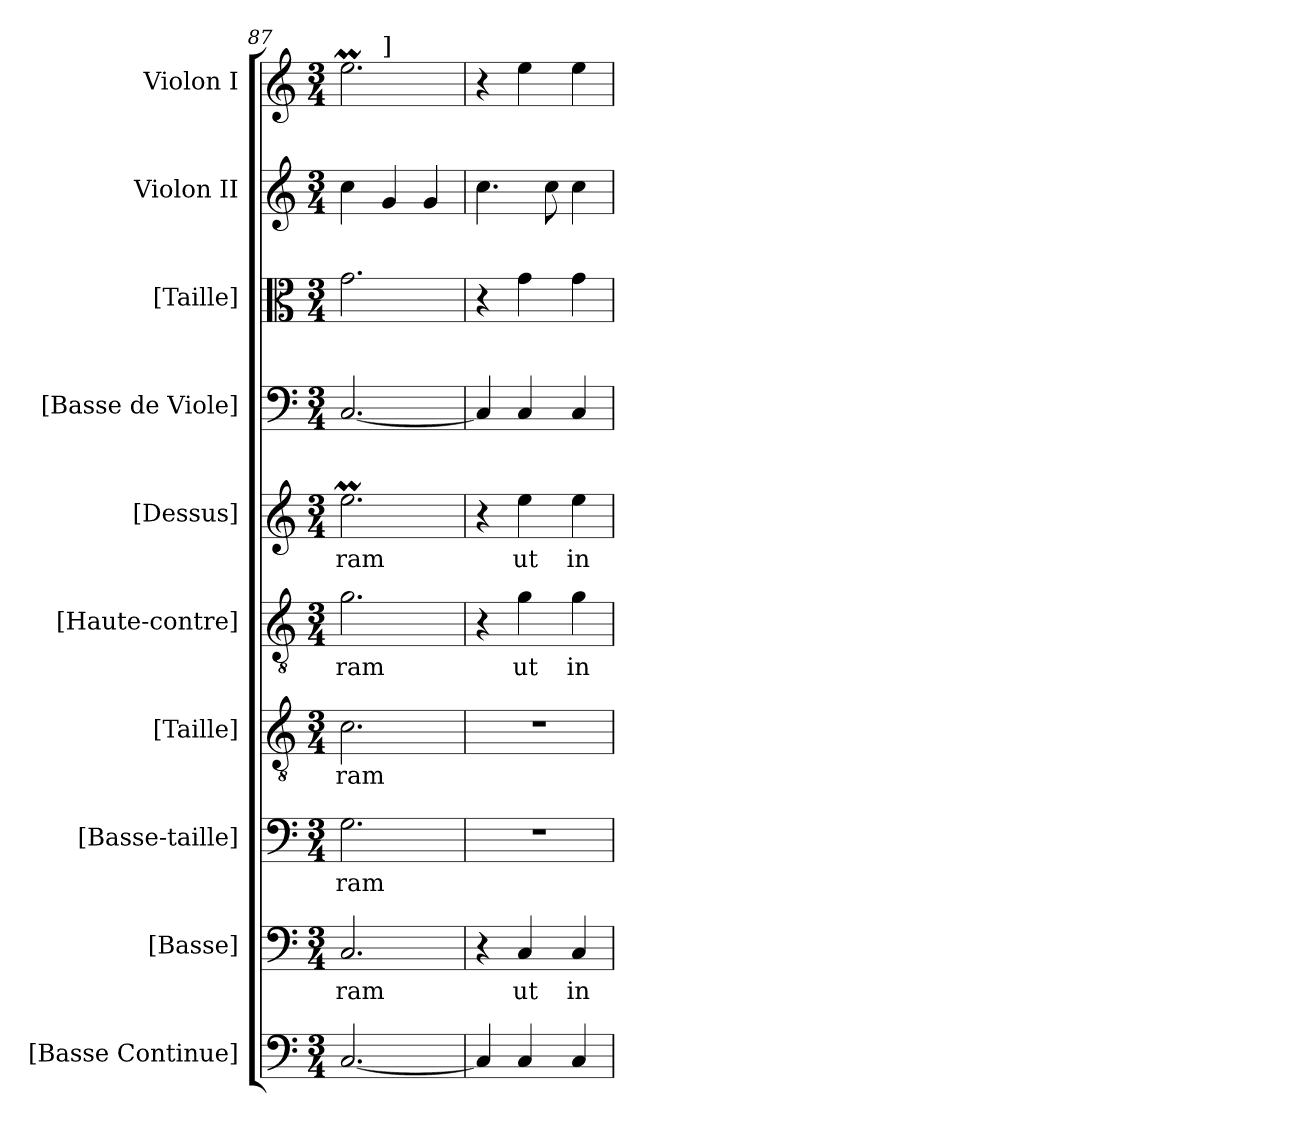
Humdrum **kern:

**kern	**kern	**text	**kern	**text	**kern	**text	**kern	**text	**kern	**text	**kern	**kern	**kern	**kern
*part10	*part9	*part9	*part8	*part8	*part7	*part7	*part6	*part6	*part5	*part5	*part4	*part3	*part2	*part1
*staff10	*staff9	*staff9	*staff8	*staff8	*staff7	*staff7	*staff6	*staff6	*staff5	*staff5	*staff4	*staff3	*staff2	*staff1
*I"[Basse Continue]	*I"[Basse]	*	*I"[Basse-taille]	*	*I"[Taille]	*	*I"[Haute-contre]	*	*I"[Dessus]	*	*I"[Basse de Viole]	*I"[Taille]	*I"Violon II	*I"Violon I
*I'B.c.	*I'B.	*	*I'B.t.	*	*I'T.	*	*I'H.C.	*	*I'D.	*	*	*	*I'Vln. II	*I'Vln. I
*clefF4	*clefF4	*	*clefF4	*	*clefGv2	*	*clefGv2	*	*clefG2	*	*clefF4	*clefC3	*clefG2	*clefG2
*	*	*	*	*	*ITrd7c12	*	*ITrd7c12	*	*	*	*	*	*	*
*k[]	*k[]	*	*k[]	*	*k[]	*	*k[]	*	*k[]	*	*k[]	*k[]	*k[]	*k[]
*M3/4	*M3/4	*	*M3/4	*	*M3/4	*	*M3/4	*	*M3/4	*	*M3/4	*M3/4	*M3/4	*M3/4
=87	=87	=87	=87	=87	=87	=87	=87	=87	=87	=87	=87	=87	=87	=87
!	!	!LO:LY:b:color=#000000	!	!	!	!	!	!	!	!	!	!	!	!
!	!	!	!	!LO:LY:b:color=#000000	!	!	!	!	!	!	!	!	!	!
!	!	!	!	!	!	!LO:LY:b:color=#000000	!	!	!	!	!	!	!	!
!	!	!	!	!	!	!	!	!LO:LY:b:color=#000000	!	!	!	!	!	!
!	!	!	!	!	!	!	!	!	!	!	!	!	!	!LO:TX:a:t=[
!	!	!	!	!	!	!	!	!	!	!LO:LY:b:color=#000000	!	!	!	!
*	*	*	*	*	*	*	*	*	*	*	*	*	*	*^
[2.Ci/	2.Ci/	-ram	2.Gi\	-ram	2.Ci\	-ram	2.Gi\	-ram	2.eemi\	-ram	[2.Ci/	2.gi\	4cci\	2.eemi\	4ryy
!	!	!	!	!	!	!	!	!	!	!	!	!	!	!	!LO:TX:a:t=]
.	.	.	.	.	.	.	.	.	.	.	.	.	4gi/	.	2ryy
.	.	.	.	.	.	.	.	.	.	.	.	.	4gi/	.	.
=88	=88	=88	=88	=88	=88	=88	=88	=88	=88	=88	=88	=88	=88	=88	=88
!	!	!	!LO:N:vis=1	!	!LO:N:vis=1	!	!	!	!	!	!	!	!	!	!
*	*	*	*	*	*	*	*	*	*	*	*	*	*	*v	*v
4Ci/]	4r	.	2.r	.	2.r	.	4r	.	4r	.	4Ci/]	4r	4.cci\	4r
!	!	!LO:LY:b:color=#000000	!	!	!	!	!	!	!	!	!	!	!	!
!	!	!	!	!	!	!	!	!LO:LY:b:color=#000000	!	!	!	!	!	!
!	!	!	!	!	!	!	!	!	!	!LO:LY:b:color=#000000	!	!	!	!
4Ci/	4Ci/	ut	.	.	.	.	4Gi\	ut	4eei\	ut	4Ci/	4gi\	.	4eei\
.	.	.	.	.	.	.	.	.	.	.	.	.	8cci\	.
!	!	!LO:LY:b:color=#000000	!	!	!	!	!	!	!	!	!	!	!	!
!	!	!	!	!	!	!	!	!LO:LY:b:color=#000000	!	!	!	!	!	!
!	!	!	!	!	!	!	!	!	!	!LO:LY:b:color=#000000	!	!	!	!
4Ci/	4Ci/	in-	.	.	.	.	4Gi\	in-	4eei\	in-	4Ci/	4gi\	4cci\	4eei\
=	=	=	=	=	=	=	=	=	=	=	=	=	=	=
*-	*-	*-	*-	*-	*-	*-	*-	*-	*-	*-	*-	*-	*-	*-
